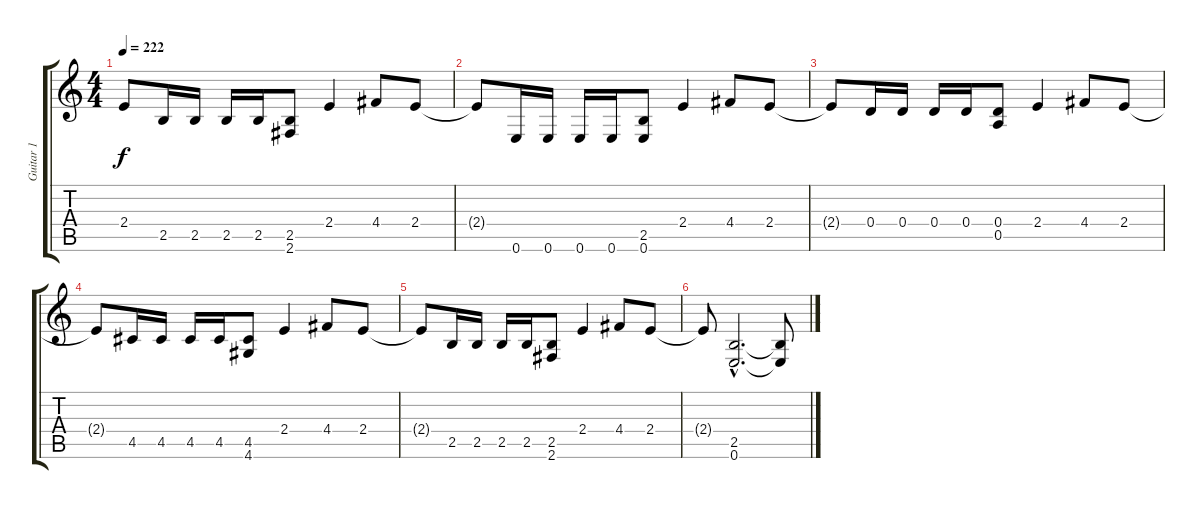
\track ("Guitar 1" "Guitar 1") {instrument overdrivenguitar}
\staff {score tabs}
\tuning (E4 B3 G3 D3 A2 E2) {hide}
\ts (4 4)
\tempo 222
\clef g2
\ks c
2.4{t}.8{dy f} 2.5.16 2.5.16 2.5.16 2.5.16 (2.5 2.6).8 2.4.4 4.4.8 2.4.8 |
2.4{t}.8 0.6.16 0.6.16 0.6.16 0.6.16 (2.5 0.6).8 2.4.4 4.4.8 2.4.8 |
2.4{t}.8 0.4.16 0.4.16 0.4.16 0.4.16 (0.4 0.5).8 2.4.4 4.4.8 2.4.8 |
2.4{t}.8 4.5.16 4.5.16 4.5.16 4.5.16 (4.5 4.6).8 2.4.4 4.4.8 2.4.8 |
2.4{t}.8 2.5.16 2.5.16 2.5.16 2.5.16 (2.5 2.6).8 2.4.4 4.4.8 2.4.8 |
2.4{t}.8 (2.5{hac} 0.6{hac}).2{d} (2.5{t} 0.6{t}).8
